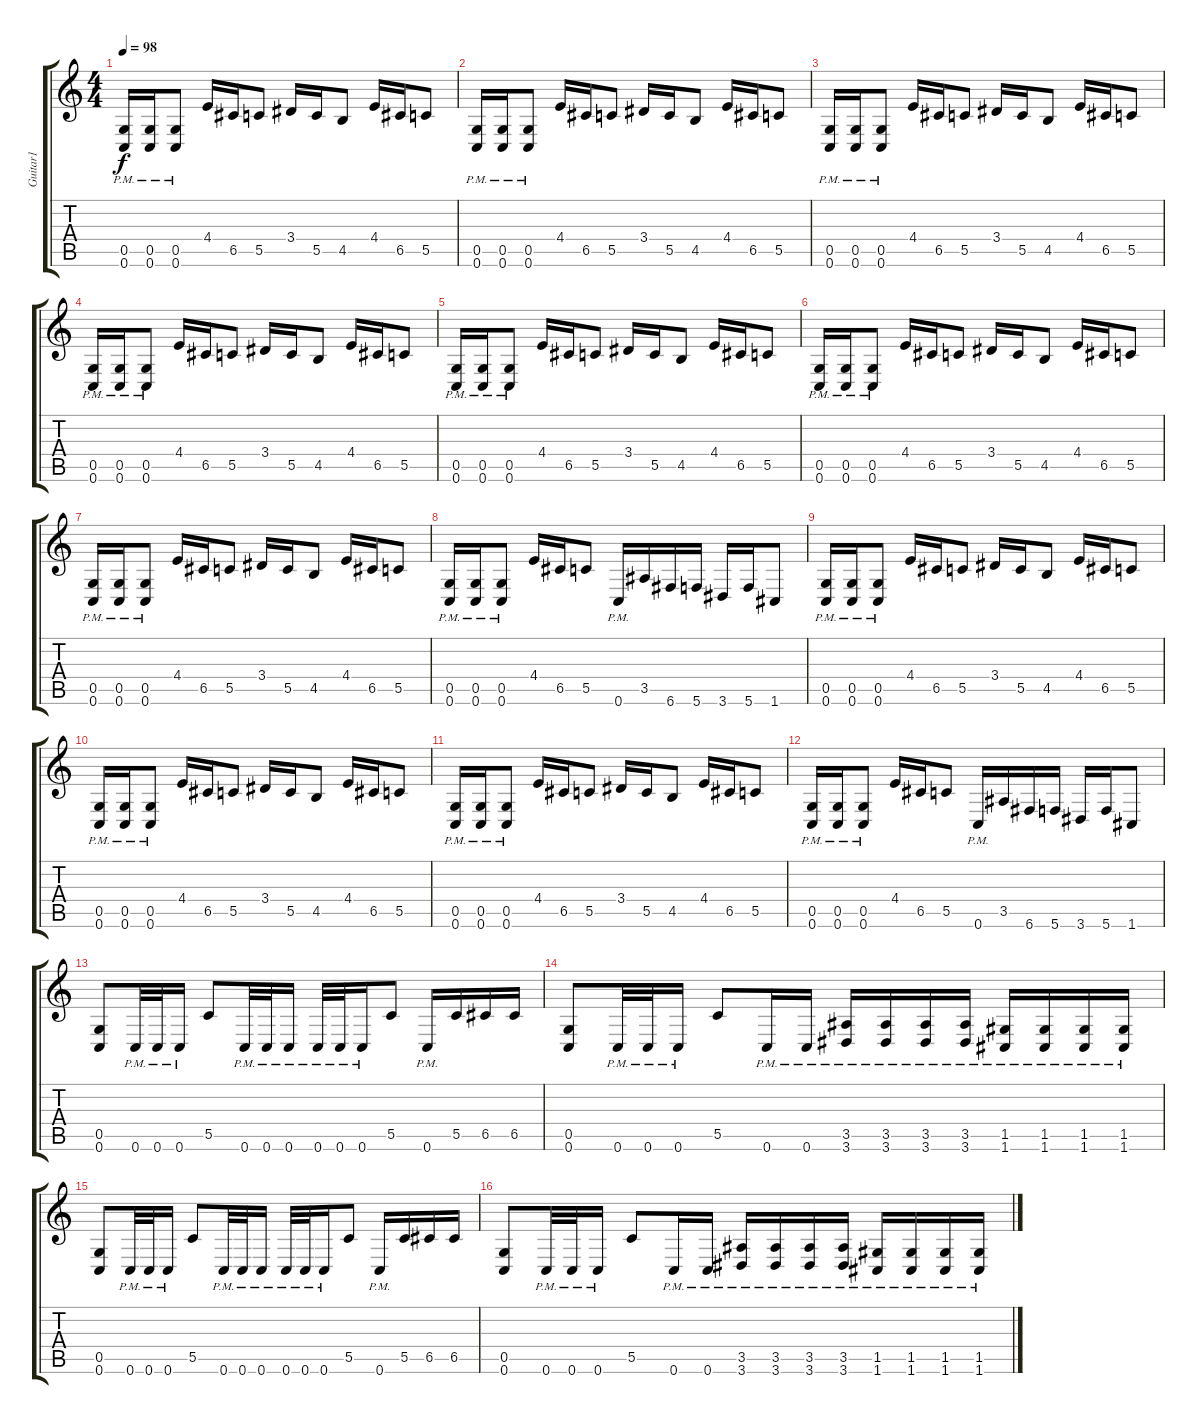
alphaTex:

\track ("Guitar1" "Guitar1") {instrument distortionguitar}
\staff {score tabs}
\tuning (D4 A3 F3 C3 G2 C2) {hide}
\ts (4 4)
\tempo 98
\clef g2
\ks c
(0.5{pm} 0.6{pm}).16{dy f instrument distortionguitar} (0.5{pm} 0.6{pm}).16 (0.5{pm} 0.6{pm}).8 4.4.16 6.5.16 5.5.8 3.4.16 5.5.16 4.5.8 4.4.16 6.5.16 5.5.8 |
(0.5{pm} 0.6{pm}).16 (0.5{pm} 0.6{pm}).16 (0.5{pm} 0.6{pm}).8 4.4.16 6.5.16 5.5.8 3.4.16 5.5.16 4.5.8 4.4.16 6.5.16 5.5.8 |
(0.5{pm} 0.6{pm}).16 (0.5{pm} 0.6{pm}).16 (0.5{pm} 0.6{pm}).8 4.4.16 6.5.16 5.5.8 3.4.16 5.5.16 4.5.8 4.4.16 6.5.16 5.5.8 |
(0.5{pm} 0.6{pm}).16 (0.5{pm} 0.6{pm}).16 (0.5{pm} 0.6{pm}).8 4.4.16 6.5.16 5.5.8 3.4.16 5.5.16 4.5.8 4.4.16 6.5.16 5.5.8 |
(0.5{pm} 0.6{pm}).16 (0.5{pm} 0.6{pm}).16 (0.5{pm} 0.6{pm}).8 4.4.16 6.5.16 5.5.8 3.4.16 5.5.16 4.5.8 4.4.16 6.5.16 5.5.8 |
(0.5{pm} 0.6{pm}).16 (0.5{pm} 0.6{pm}).16 (0.5{pm} 0.6{pm}).8 4.4.16 6.5.16 5.5.8 3.4.16 5.5.16 4.5.8 4.4.16 6.5.16 5.5.8 |
(0.5{pm} 0.6{pm}).16 (0.5{pm} 0.6{pm}).16 (0.5{pm} 0.6{pm}).8 4.4.16 6.5.16 5.5.8 3.4.16 5.5.16 4.5.8 4.4.16 6.5.16 5.5.8 |
(0.5{pm} 0.6{pm}).16 (0.5{pm} 0.6{pm}).16 (0.5{pm} 0.6{pm}).8 4.4.16 6.5.16 5.5.8 0.6{pm}.16 3.5.16 6.6.16 5.6.16 3.6.16 5.6.16 1.6.8 |
(0.5{pm} 0.6{pm}).16 (0.5{pm} 0.6{pm}).16 (0.5{pm} 0.6{pm}).8 4.4.16 6.5.16 5.5.8 3.4.16 5.5.16 4.5.8 4.4.16 6.5.16 5.5.8 |
(0.5{pm} 0.6{pm}).16 (0.5{pm} 0.6{pm}).16 (0.5{pm} 0.6{pm}).8 4.4.16 6.5.16 5.5.8 3.4.16 5.5.16 4.5.8 4.4.16 6.5.16 5.5.8 |
(0.5{pm} 0.6{pm}).16 (0.5{pm} 0.6{pm}).16 (0.5{pm} 0.6{pm}).8 4.4.16 6.5.16 5.5.8 3.4.16 5.5.16 4.5.8 4.4.16 6.5.16 5.5.8 |
(0.5{pm} 0.6{pm}).16 (0.5{pm} 0.6{pm}).16 (0.5{pm} 0.6{pm}).8 4.4.16 6.5.16 5.5.8 0.6{pm}.16 3.5.16 6.6.16 5.6.16 3.6.16 5.6.16 1.6.8 |
(0.5 0.6).8 0.6{pm}.32 0.6{pm}.32 0.6{pm}.16 5.5.8 0.6{pm}.32 0.6{pm}.32 0.6{pm}.16 0.6{pm}.32 0.6{pm}.32 0.6{pm}.16 5.5.8 0.6{pm}.16 5.5.16 6.5.16 6.5.16 |
(0.5 0.6).8 0.6{pm}.32 0.6{pm}.32 0.6{pm}.16 5.5.8 0.6{pm}.16 0.6{pm}.16 (3.5{pm} 3.6{pm}).16 (3.5{pm} 3.6{pm}).16 (3.5{pm} 3.6{pm}).16 (3.5{pm} 3.6{pm}).16 (1.5{pm} 1.6{pm}).16 (1.5{pm} 1.6{pm}).16 (1.5{pm} 1.6{pm}).16 (1.5{pm} 1.6{pm}).16 |
(0.5 0.6).8 0.6{pm}.32 0.6{pm}.32 0.6{pm}.16 5.5.8 0.6{pm}.32 0.6{pm}.32 0.6{pm}.16 0.6{pm}.32 0.6{pm}.32 0.6{pm}.16 5.5.8 0.6{pm}.16 5.5.16 6.5.16 6.5.16 |
(0.5 0.6).8 0.6{pm}.32 0.6{pm}.32 0.6{pm}.16 5.5.8 0.6{pm}.16 0.6{pm}.16 (3.5{pm} 3.6{pm}).16 (3.5{pm} 3.6{pm}).16 (3.5{pm} 3.6{pm}).16 (3.5{pm} 3.6{pm}).16 (1.5{pm} 1.6{pm}).16 (1.5{pm} 1.6{pm}).16 (1.5{pm} 1.6{pm}).16 (1.5{pm} 1.6{pm}).16
